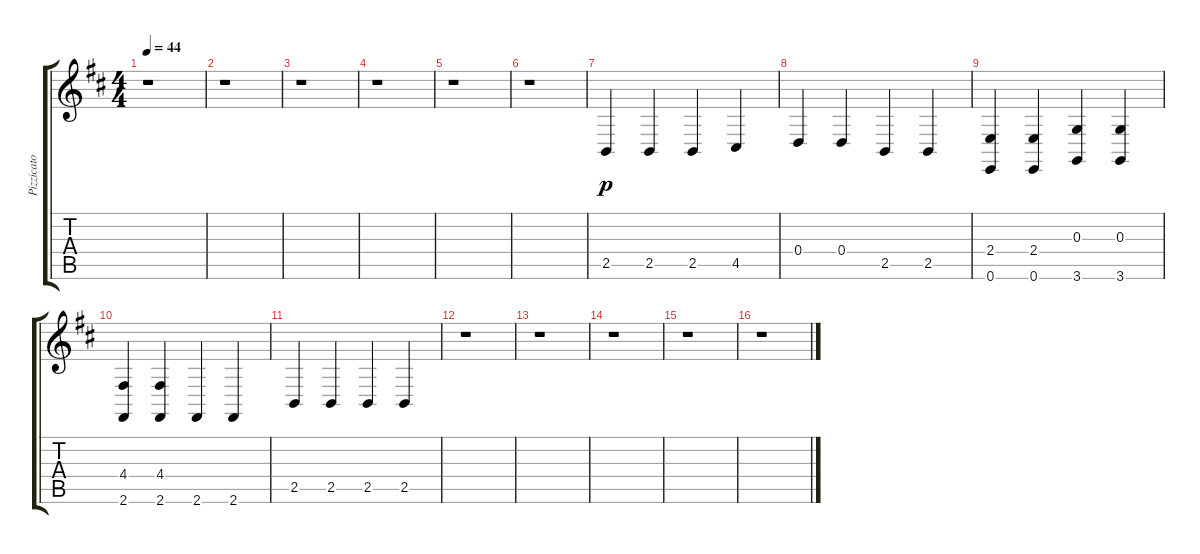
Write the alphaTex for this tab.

\track ("Pizzicato Lower" "Pizzicato ") {instrument pizzicatostrings}
\staff {score tabs}
\tuning (E4 B3 G3 D3 A2 E2) {hide}
\ts (4 4)
\tempo 44
\clef g2
\ks d
r.1{dy p instrument pizzicatostrings} |
r.1 |
r.1 |
r.1 |
r.1 |
r.1 |
2.5.4{instrument pizzicatostrings} 2.5.4 2.5.4 4.5.4 |
0.4.4 0.4.4 2.5.4 2.5.4 |
(2.4 0.6).4 (2.4 0.6).4 (0.3 3.6).4 (0.3 3.6).4 |
(4.4 2.6).4 (4.4 2.6).4 2.6.4 2.6.4 |
2.5.4 2.5.4 2.5.4 2.5.4 |
r.1 |
r.1 |
r.1 |
r.1 |
r.1
